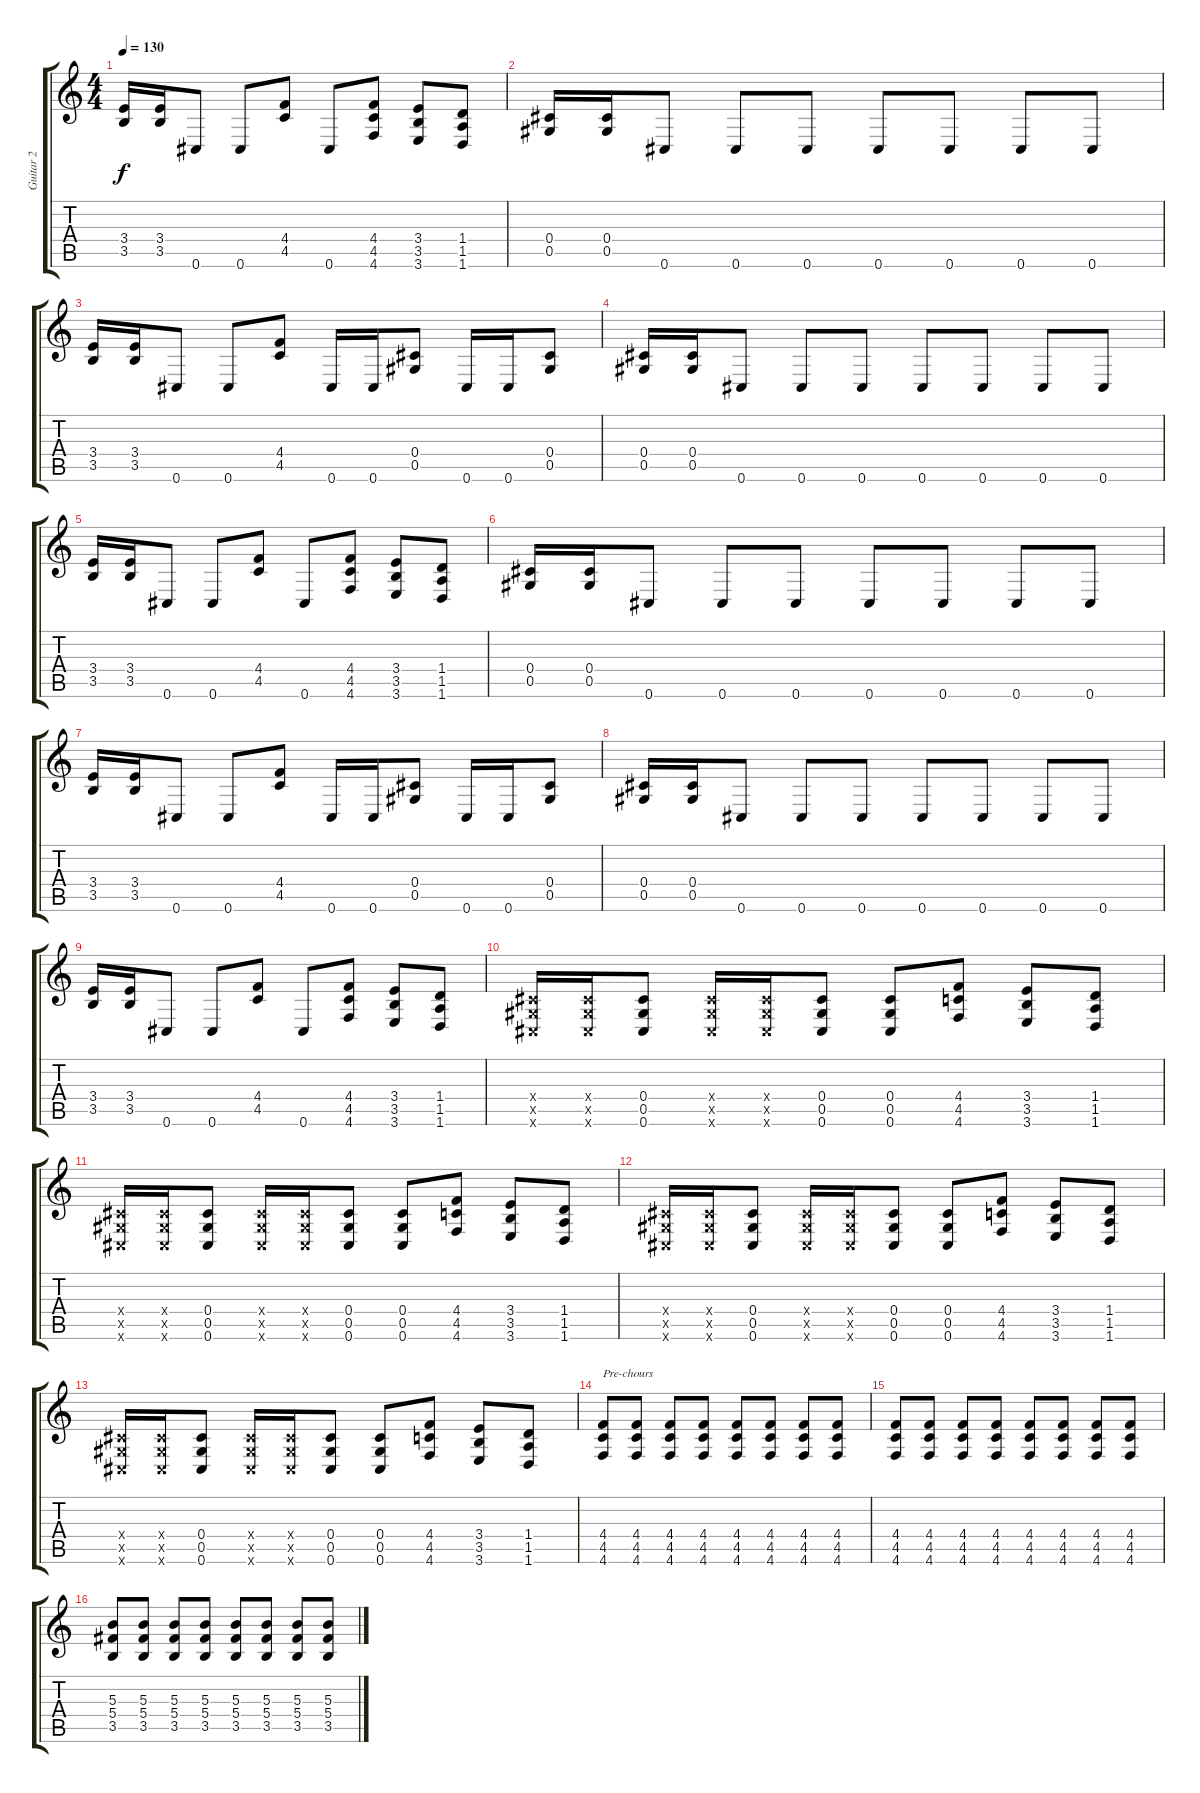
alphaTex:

\track ("Guitar 2" "Guitar 2") {instrument distortionguitar}
\staff {score tabs}
\tuning (Eb4 Bb3 Gb3 Db3 Ab2 Db2) {hide}
\ts (4 4)
\tempo 130
\clef g2
\ks c
(3.4 3.5).16{dy f} (3.4 3.5).16 0.6.8 0.6.8 (4.4 4.5).8 0.6.8 (4.4 4.5 4.6).8 (3.4 3.5 3.6).8 (1.4 1.5 1.6).8 |
(0.4 0.5).16{txt " "} (0.4 0.5).16 0.6.8 0.6.8 0.6.8 0.6.8 0.6.8 0.6.8 0.6.8 |
(3.4 3.5).16 (3.4 3.5).16 0.6.8 0.6.8 (4.4 4.5).8 0.6.16 0.6.16 (0.4 0.5).8 0.6.16 0.6.16 (0.4 0.5).8 |
(0.4 0.5).16 (0.4 0.5).16 0.6.8 0.6.8 0.6.8 0.6.8 0.6.8 0.6.8 0.6.8 |
(3.4 3.5).16 (3.4 3.5).16 0.6.8 0.6.8 (4.4 4.5).8 0.6.8 (4.4 4.5 4.6).8 (3.4 3.5 3.6).8 (1.4 1.5 1.6).8 |
(0.4 0.5).16{txt " "} (0.4 0.5).16 0.6.8 0.6.8 0.6.8 0.6.8 0.6.8 0.6.8 0.6.8 |
(3.4 3.5).16 (3.4 3.5).16 0.6.8 0.6.8 (4.4 4.5).8 0.6.16 0.6.16 (0.4 0.5).8 0.6.16 0.6.16 (0.4 0.5).8 |
(0.4 0.5).16 (0.4 0.5).16 0.6.8 0.6.8 0.6.8 0.6.8 0.6.8 0.6.8 0.6.8 |
(3.4 3.5).16 (3.4 3.5).16 0.6.8 0.6.8 (4.4 4.5).8 0.6.8 (4.4 4.5 4.6).8 (3.4 3.5 3.6).8 (1.4 1.5 1.6).8 |
(0.4{x} 0.5{x} 0.6{x}).16 (0.4{x} 0.5{x} 0.6{x}).16 (0.4 0.5 0.6).8 (0.4{x} 0.5{x} 0.6{x}).16 (0.4{x} 0.5{x} 0.6{x}).16 (0.4 0.5 0.6).8 (0.4 0.5 0.6).8 (4.4 4.5 4.6).8 (3.4 3.5 3.6).8 (1.4 1.5 1.6).8 |
(0.4{x} 0.5{x} 0.6{x}).16 (0.4{x} 0.5{x} 0.6{x}).16 (0.4 0.5 0.6).8 (0.4{x} 0.5{x} 0.6{x}).16 (0.4{x} 0.5{x} 0.6{x}).16 (0.4 0.5 0.6).8 (0.4 0.5 0.6).8 (4.4 4.5 4.6).8 (3.4 3.5 3.6).8 (1.4 1.5 1.6).8 |
(0.4{x} 0.5{x} 0.6{x}).16 (0.4{x} 0.5{x} 0.6{x}).16 (0.4 0.5 0.6).8 (0.4{x} 0.5{x} 0.6{x}).16 (0.4{x} 0.5{x} 0.6{x}).16 (0.4 0.5 0.6).8 (0.4 0.5 0.6).8 (4.4 4.5 4.6).8 (3.4 3.5 3.6).8 (1.4 1.5 1.6).8 |
(0.4{x} 0.5{x} 0.6{x}).16 (0.4{x} 0.5{x} 0.6{x}).16 (0.4 0.5 0.6).8 (0.4{x} 0.5{x} 0.6{x}).16 (0.4{x} 0.5{x} 0.6{x}).16 (0.4 0.5 0.6).8 (0.4 0.5 0.6).8 (4.4 4.5 4.6).8 (3.4 3.5 3.6).8 (1.4 1.5 1.6).8 |
(4.4 4.5 4.6).8{txt "Pre-chours"} (4.4 4.5 4.6).8{txt " "} (4.4 4.5 4.6).8{txt " "} (4.4 4.5 4.6).8{txt " "} (4.4 4.5 4.6).8{txt " "} (4.4 4.5 4.6).8{txt " "} (4.4 4.5 4.6).8{txt " "} (4.4 4.5 4.6).8{txt " "} |
(4.4 4.5 4.6).8 (4.4 4.5 4.6).8 (4.4 4.5 4.6).8 (4.4 4.5 4.6).8 (4.4 4.5 4.6).8 (4.4 4.5 4.6).8 (4.4 4.5 4.6).8 (4.4 4.5 4.6).8 |
(5.3 5.4 3.5).8 (5.3 5.4 3.5).8 (5.3 5.4 3.5).8 (5.3 5.4 3.5).8 (5.3 5.4 3.5).8 (5.3 5.4 3.5).8 (5.3 5.4 3.5).8 (5.3 5.4 3.5).8
